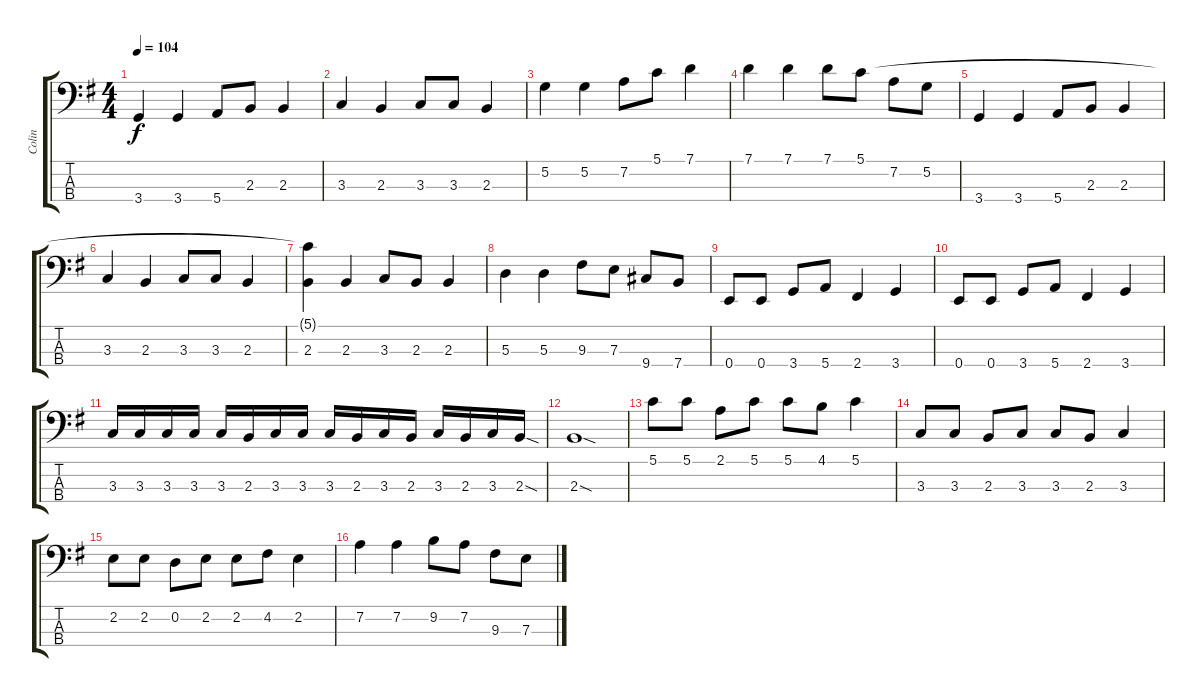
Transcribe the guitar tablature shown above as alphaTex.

\track ("Colin" "Colin") {instrument electricbassfinger}
\staff {score tabs}
\tuning (G2 D2 A1 E1) {hide}
\ts (4 4)
\tempo 104
\clef f4
\ks g
3.4.4{dy f} 3.4.4 5.4.8 2.3.8 2.3.4 |
3.3.4 2.3.4 3.3.8 3.3.8 2.3.4 |
5.2.4 5.2.4 7.2.8 5.1.8 7.1.4 |
7.1.4 7.1.4 7.1.8 5.1.8 7.2.8 5.2.8 |
3.4.4 3.4.4 5.4.8 2.3.8 2.3.4 |
3.3.4 2.3.4 3.3.8 3.3.8 2.3.4 |
(5.1{t} 2.3).4 2.3.4 3.3.8 2.3.8 2.3.4 |
5.3.4 5.3.4 9.3.8 7.3.8 9.4.8 7.4.8 |
0.4.8 0.4.8 3.4.8 5.4.8 2.4.4 3.4.4 |
0.4.8 0.4.8 3.4.8 5.4.8 2.4.4 3.4.4 |
3.3.16 3.3.16 3.3.16 3.3.16 3.3.16 2.3.16 3.3.16 3.3.16 3.3.16 2.3.16 3.3.16 2.3.16 3.3.16 2.3.16 3.3.16 2.3{sod}.16 |
2.3{sod}.1 |
5.1.8 5.1.8 2.1.8 5.1.8 5.1.8 4.1.8 5.1.4 |
3.3.8 3.3.8 2.3.8 3.3.8 3.3.8 2.3.8 3.3.4 |
2.2.8 2.2.8 0.2.8 2.2.8 2.2.8 4.2.8 2.2.4 |
7.2.4 7.2.4 9.2.8 7.2.8 9.3.8 7.3.8
